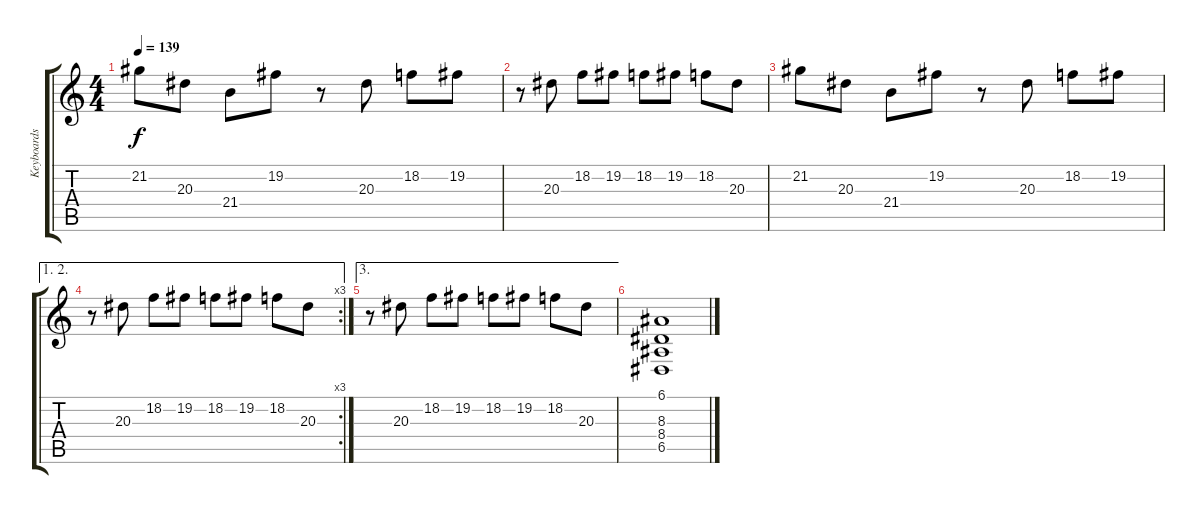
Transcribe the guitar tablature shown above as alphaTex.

\track ("Keyboards 1" "Keyboards ") {instrument harpsichord}
\staff {score tabs}
\tuning (E4 B3 G3 D3 A2 E2) {hide}
\ts (4 4)
\tempo 139
\clef g2
\ks c
21.2.8{dy f} 20.3.8 21.4.8 19.2.8 r.8 20.3.8 18.2.8 19.2.8 |
r.8 20.3.8 18.2.8 19.2.8 18.2.8 19.2.8 18.2.8 20.3.8 |
21.2.8 20.3.8 21.4.8 19.2.8 r.8 20.3.8 18.2.8 19.2.8 |
\ae (1 2)
\rc 3
r.8 20.3.8 18.2.8 19.2.8 18.2.8 19.2.8 18.2.8 20.3.8 |
\ae 3
r.8 20.3.8 18.2.8 19.2.8 18.2.8 19.2.8 18.2.8 20.3.8 |
(6.1 8.3 8.4 6.5).1
